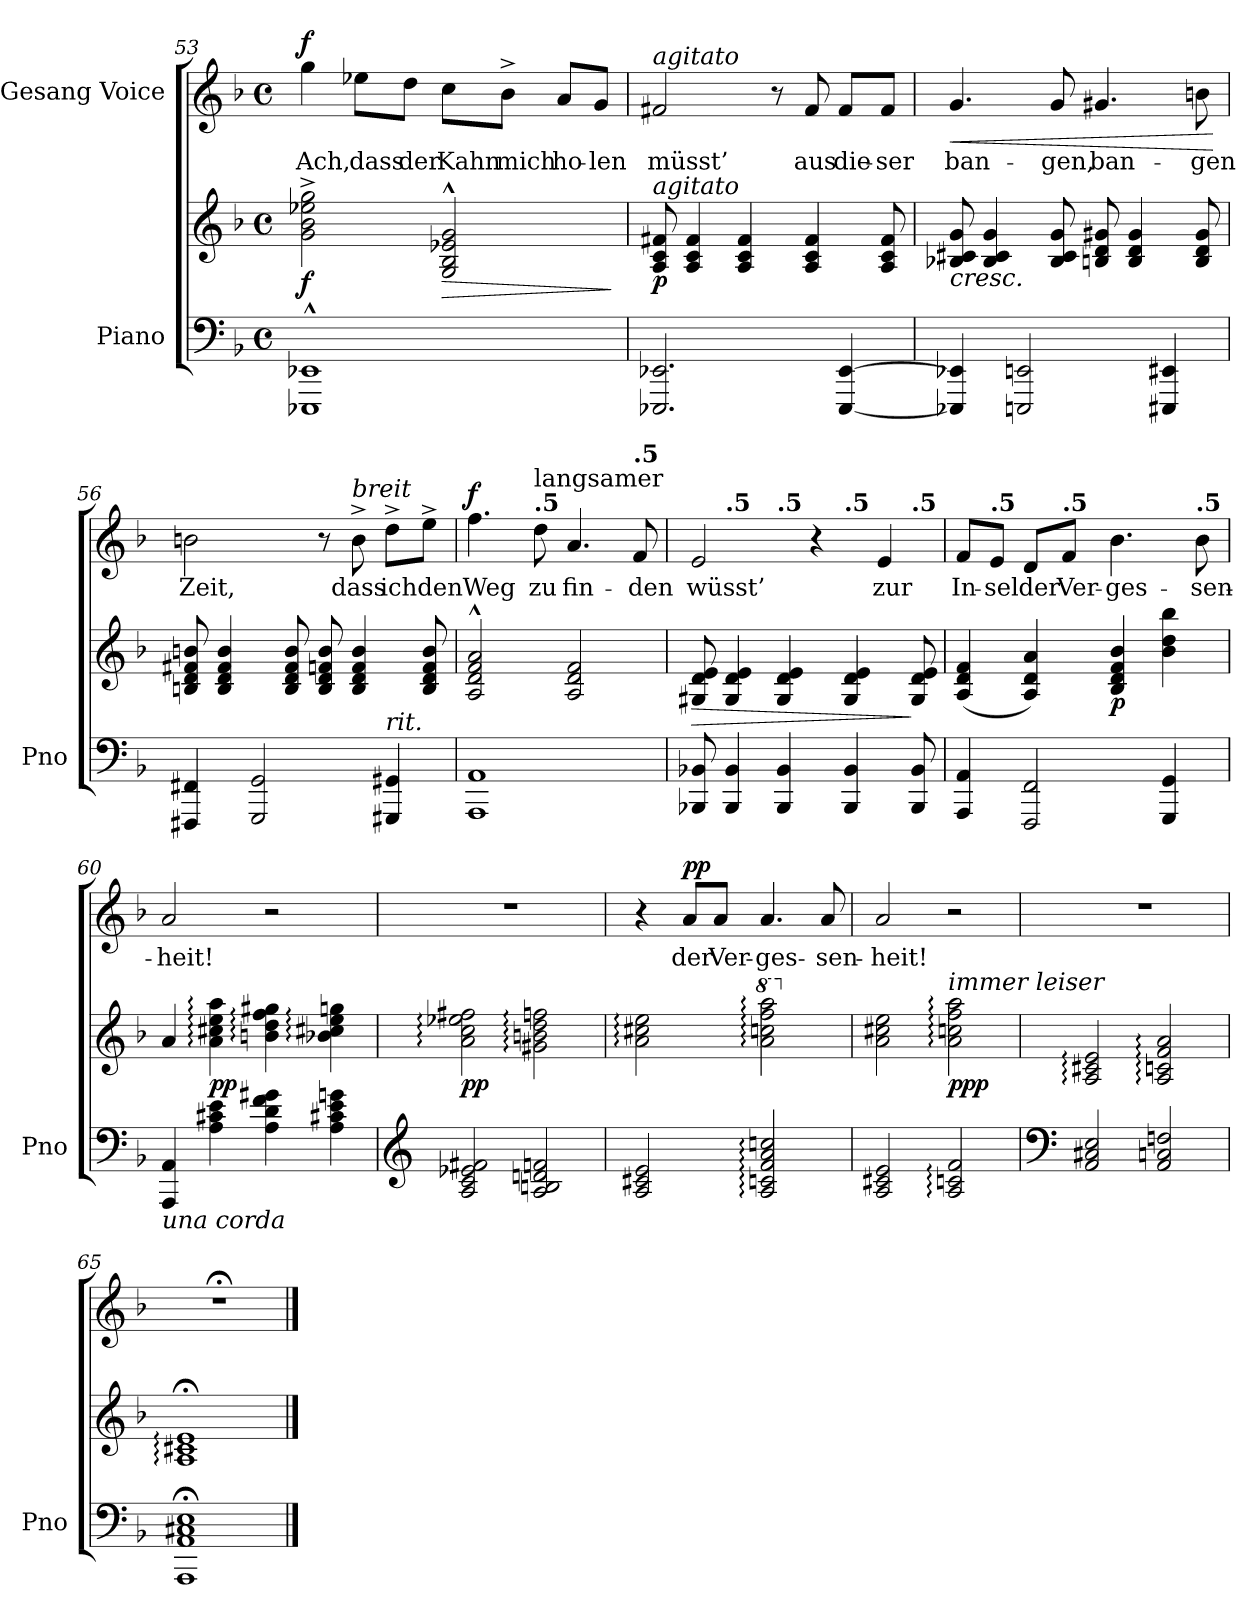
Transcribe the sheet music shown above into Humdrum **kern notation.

**kern	**kern	**dynam	**kern	**text	**dynam
*part2	*part2	*part2	*part1	*part1	*part1
*staff3	*staff2	*staff2/3	*staff1	*staff1	*staff1
*I"Piano	*	*	*I"Gesang Voice	*	*
*I'Pno	*	*	*	*	*
!!LO:PB:g=z
*clefF4	*clefG2	*	*clefG2	*	*
*k[b-]	*k[b-]	*	*k[b-]	*	*
*M4/4	*M4/4	*	*M4/4	*	*
*met(c)	*met(c)	*	*met(c)	*	*
*MM116	*MM116	*	*MM116	*	*
=53	=53	=53	=53	=53	=53
!	!	!LO:DY:a=2	!	!LO:LY:b	!LO:DY:a
1EEE-X^^ 1EE-X^^	2g\^ 2b-\^ 2ee-X\^ 2gg\^	f	4gg\	Ach,	f
!	!	!	!	!LO:LY:b	!
.	.	.	8ee-X\L	dass	.
!	!	!	!	!LO:LY:b	!
.	.	.	8dd\J	der	.
!	!	!LO:HP:b	!	!LO:LY:b	!
.	2G/^^ 2B-/^^ 2e-X/^^ 2g/^^	>	8cc\L	Kahn	.
!	!	!	!	!LO:LY:b	!
.	.	.	8b-^\J	mich	.
!	!	!	!	!LO:LY:b	!
.	.	.	8a/L	ho-	.
!	!	!	!	!LO:LY:b	!
.	.	.	8g/J	-len	.
.	.	]	.	.	.
=54	=54	=54	=54	=54	=54
!	!	!	!LO:TX:a:i:t=agitato	!	!
!	!LO:TX:a:i:t=agitato	!	!	!	!
!	!	!LO:DY:b	!	!LO:LY:b	!
2.EEE-X/ 2.EE-X/	8A/ 8c/ 8f#X/	p	2f#X/	müsst’	.
.	4A/ 4c/ 4f#/	.	.	.	.
.	4A/ 4c/ 4f#/	.	.	.	.
.	.	.	8r	.	.
!	!	!	!	!LO:LY:b	!
.	4A/ 4c/ 4f#/	.	8f#/	aus	.
!	!	!	!	!LO:LY:b	!
[4EEE-/ [4EE-/	.	.	8f#/L	die-	.
!	!	!	!	!LO:LY:b	!
.	8A/ 8c/ 8f#/	.	8f#/J	-ser	.
=55	=55	=55	=55	=55	=55
!	!LO:TX:b:i:t=cresc.	!	!	!	!
!	!	!	!	!LO:LY:b	!LO:HP:b
4EEE-X/] 4EE-X/]	8B-X/ 8c#X/ 8g/	.	4.g/	ban-	<
.	4B-/ 4c#/ 4g/	.	.	.	.
2EEEn/ 2EEn/	.	.	.	.	.
!	!	!	!	!LO:LY:b	!
.	8B-/ 8c#/ 8g/	.	8g/	-gen,	.
!	!	!	!	!LO:LY:b	!
.	8Bn/ 8d/ 8g#X/	.	4.g#X/	ban-	.
.	4B/ 4d/ 4g#/	.	.	.	.
4EEE#X/ 4EE#X/	.	.	.	.	.
!	!	!	!	!LO:LY:b	!
.	8B/ 8d/ 8g#/	.	8bn\	-gen	.
.	.	.	.	.	[
!!LO:LB:g=z
=56	=56	=56	=56	=56	=56
!	!	!	!	!LO:LY:b	!
4FFF#X/ 4FF#X/	8Bn/ 8d/ 8f#X/ 8bn/	.	2bn\	Zeit,	.
.	4B/ 4d/ 4f#/ 4b/	.	.	.	.
2GGG/ 2GG/	.	.	.	.	.
.	8B/ 8d/ 8f#/ 8b/	.	.	.	.
.	8B/ 8d/ 8fn/ 8b/	.	8r	.	.
*	*	*	*MM85	*	*
!	!	!	!LO:TX:a:i:t=breit	!	!
!	!	!	!	!LO:LY:b	!
.	4B/ 4d/ 4f/ 4b/	.	8b^\	dass	.
!LO:TX:a:i:t=rit.	!	!	!	!	!
!	!	!	!	!LO:LY:b	!
4GGG#X/ 4GG#X/	.	.	8dd^\L	ich	.
!	!	!	!	!LO:LY:b	!
.	8B/ 8d/ 8f/ 8b/	.	8ee^\J	den	.
=57	=57	=57	=57	=57	=57
*	*	*	*MM85	*	*
!	!	!LO:DY:a=2	!	!LO:LY:b	!
!	!	!LO:DY:n=1:b	!	!	!
!	!	!LO:DY:n=2:b	!	!	!LO:DY:a
1AAA 1AA	2A/^^ 2d/^^ 2f/^^ 2a/^^	f other-dynamics f	4.ff\	Weg	f
*	*	*	*MM83	*	*
!	!	!	!LO:TX:a:B:t=.5	!	!
!	!	!	!LO:TX:a:t=langsamer	!	!
!	!	!	!	!LO:LY:b	!
.	.	.	8dd\	zu	.
*	*	*	*MM83	*	*
!	!	!	!	!LO:LY:b	!
.	2A/ 2d/ 2f/	.	4.a/	fin-	.
*	*	*	*MM81	*	*
!	!	!	!LO:TX:a:B:t=.5	!	!
!	!	!	!	!LO:LY:b	!
.	.	.	8f/	-den	.
=58	=58	=58	=58	=58	=58
*	*	*	*MM81	*	*
!	!	!LO:HP:b	!	!LO:LY:b	!
*	*	*	*^	*	*
*	*	*	*	*^	*	*
*	*	*	*	*	*^	*	*
8BBB-X/ 8BB-X/	8G#X/ 8d/ 8e/	>	2e/	8ryy	4.ryy	2ryy	wüsst’	.
*	*	*	*MM80	*	*	*	*	*
!	!	!	!	!LO:TX:a:B:t=.5	!	!	!	!
4BBB-/ 4BB-/	4G#/ 4d/ 4e/	.	.	2..ryy	.	.	.	.
*	*	*	*MM79	*	*	*	*	*
!	!	!	!	!	!LO:TX:a:B:t=.5	!	!	!
4BBB-/ 4BB-/	4G#/ 4d/ 4e/	.	.	.	2ryy	.	.	.
*	*	*	*MM79	*	*	*	*	*
.	.	.	4r	.	.	8ryy	.	.
*	*	*	*MM78	*	*	*	*	*
!	!	!	!	!	!	!LO:TX:a:B:t=.5	!	!
4BBB-/ 4BB-/	4G#/ 4d/ 4e/	.	.	.	.	4.ryy	.	.
*	*	*	*MM78	*	*	*	*	*
!	!	!	!	!	!	!	!LO:LY:b	!
.	.	.	4e/	.	.	.	zur	.
*	*	*	*MM77	*	*	*	*	*
!	!	!	!	!	!LO:TX:a:B:t=.5	!	!	!
8BBB-/ 8BB-/	8G#/ 8d/ 8e/	]	.	.	8ryy	.	.	.
*	*	*	*v	*v	*v	*v	*	*
!!LO:LB:g=z
=59	=59	=59	=59	=59	=59
*	*	*	*MM77	*	*
*	*	*	*^	*	*
*	*	*	*	*^	*	*
*	*	*	*	*	*^	*	*
!	!	!	!	!	!	!	!LO:LY:b	!
*	*	*	*	*v	*v	*v	*	*
4AAA/ 4AA/	(>4A/ 4d/ 4f/	.	8f/L	2.ryy	In-	.
*	*	*	*MM76	*	*	*
!	!	!	!LO:TX:a:B:t=.5	!	!	!
!	!	!	!	!	!LO:LY:b	!
.	.	.	8e/J	.	-sel	.
*	*	*	*MM76	*	*	*
!	!	!	!	!	!LO:LY:b	!
2FFF/ 2FF/	4A/ 4d/ 4a/)	.	8d/L	.	der	.
*	*	*	*MM75	*	*	*
!	!	!	!LO:TX:a:B:t=.5	!	!	!
!	!	!	!	!	!LO:LY:b	!
.	.	.	8f/J	.	Ver-	.
*	*	*	*MM75	*	*	*
!	!	!LO:DY:b	!	!	!LO:LY:b	!
.	4B-/ 4d/ 4f/ 4b-/	p	4.b-\	.	-ges-	.
*	*	*	*MM74	*	*	*
4GGG/ 4GG/	4b-\ 4dd\ 4bb-\	.	.	4ryy	.	.
*	*	*	*MM73	*	*	*
!	!	!	!LO:TX:a:B:t=.5	!	!	!
!	!	!	!	!	!LO:LY:b	!
.	.	.	8b-\	.	-sen-	.
=60	=60	=60	=60	=60	=60	=60
*	*	*	*MM73	*	*	*
!LO:TX:b:i:t=una corda	!	!	!	!	!	!
!	!	!	!	!	!LO:LY:b	!
4AAA/ 4AA/	4a/	.	2a/	4ryy	-heit!	.
*	*	*	*MM72	*	*	*
!	!	!LO:DY:b	!	!	!	!
4A\ 4c#X\ 4e\	4a\: 4cc#X\: 4ee\: 4aa\:	pp	.	2.ryy	.	.
*	*	*	*MM71	*	*	*
4A\ 4d\ 4f\ 4g#X\	4bn\: 4dd\: 4ff\: 4gg#X\:	.	2r	.	.	.
4A\ 4c#X\ 4e\ 4gn\	4b-X\: 4cc#X\: 4ee\: 4ggn\:	.	.	.	.	.
*	*	*	*v	*v	*	*
=61	=61	=61	=61	=61	=61
*clefG2	*	*	*	*	*
*	*	*	*^	*	*
!	!	!LO:DY:b	!	!	!	!
*	*	*	*v	*v	*	*
2A/ 2c/ 2e-X/ 2f#X/	2a\: 2cc\: 2ee-X\: 2ff#X\:	pp	1r	.	.
2A/ 2Bn/ 2dn/ 2fn/	2g#X\: 2bn\: 2dd\: 2ffn\:	.	.	.	.
!!LO:LB:g=z
=62	=62	=62	=62	=62	=62
2A/ 2c#X/ 2e/	2a\: 2cc#X\: 2ee\:	.	4r	.	.
!	!	!	!	!LO:LY:b	!LO:DY:a
.	.	.	8a/L	der	pp
!	!	!	!	!LO:LY:b	!
.	.	.	8a/J	Ver-	.
*	*8va	*	*	*	*
!	!	!	!	!LO:LY:b	!
2A/: 2cn/: 2f/: 2a/: 2ccn/:	2aa\: 2ccc\: 2fff\: 2aaa\:	.	4.a/	-ges-	.
!	!	!	!	!LO:LY:b	!
.	.	.	8a/	-sen-	.
=63	=63	=63	=63	=63	=63
*	*X8va	*	*	*	*
!	!	!	!	!LO:LY:b	!
2A/ 2c#X/ 2e/	2a\ 2cc#X\ 2ee\	.	2a/	-heit!	.
!	!LO:TX:a:i:t=immer leiser	!	!	!	!
!	!	!LO:DY:b	!	!	!
2A/: 2cn/: 2f/:	2a\: 2ccn\: 2ff\: 2aa\:	ppp	2r	.	.
=64	=64	=64	=64	=64	=64
*clefF4	*	*	*	*	*
2AA/ 2C#X/ 2E/	2A/: 2c#X/: 2e/:	.	1r	.	.
2AA/ 2Cn/ 2Fn/	2A/: 2cn/: 2f/: 2a/:	.	.	.	.
=65	=65	=65	=65	=65	=65
1AAA; 1AA; 1C#X; 1E;	1A;<: 1c#X;<: 1e;<:	.	1r;<	.	.
==	==	==	==	==	==
*-	*-	*-	*-	*-	*-
